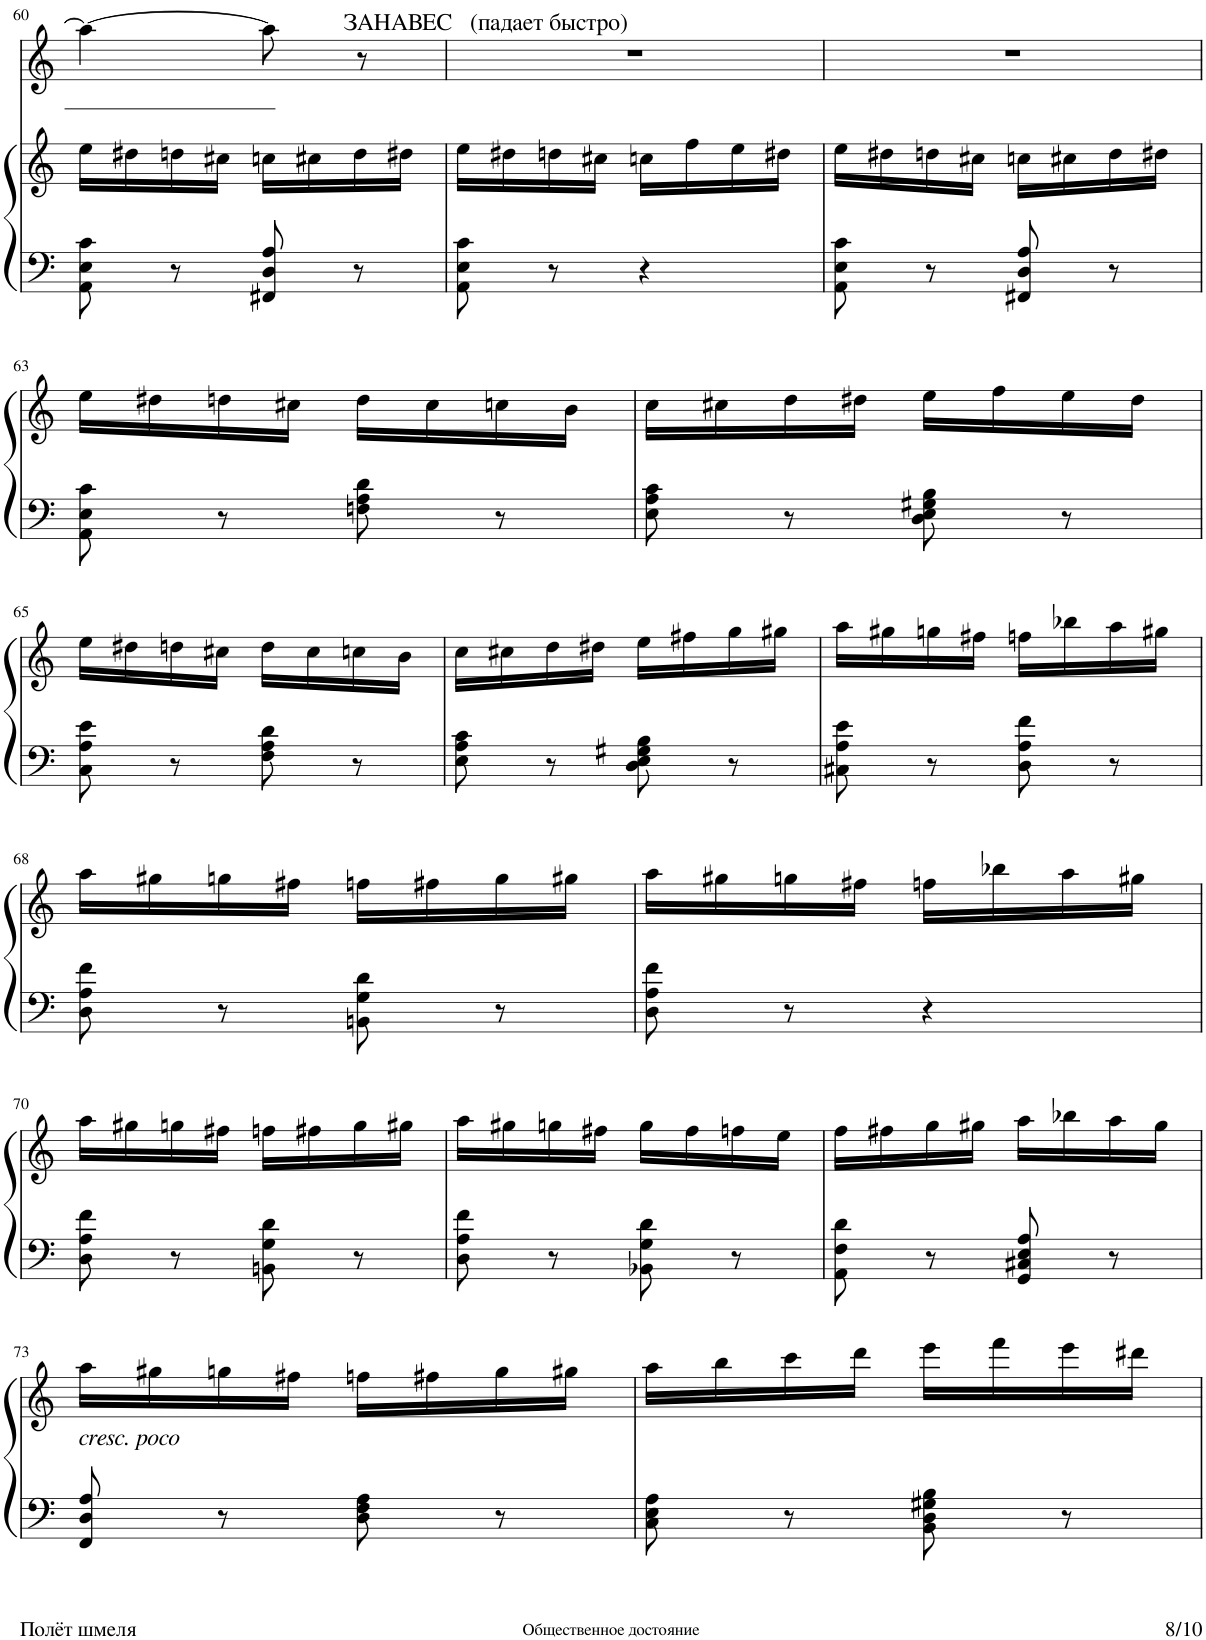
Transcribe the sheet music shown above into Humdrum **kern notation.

**kern	**kern	**kern
*part2	*part2	*part1
*staff3	*staff2	*staff1
*I"Piano	*	*I"Soprano
*I'Pno	*	*
!!LO:PB:g=z
*clefF4	*clefG2	*clefG2
*k[]	*k[]	*k[]
*M2/4	*M2/4	*M2/4
=60	=60	=60
8AA\ 8E\ 8c\	16ee\LL	4aa\_
.	16dd#X\	.
8r	16ddn\	.
.	16cc#X\JJ	.
8FF#X/ 8D/ 8A/	16ccn\LL	8aa\]
.	16cc#X\	.
!	!	!LO:TX:a:t=ЗАНАВЕС   (падает быстро)
8r	16dd\	8r
.	16dd#X\JJ	.
=61	=61	=61
8AA\ 8E\ 8c\	16ee\LL	2r
.	16dd#X\	.
8r	16ddn\	.
.	16cc#X\JJ	.
4r	16ccn\LL	.
.	16ff\	.
.	16ee\	.
.	16dd#X\JJ	.
=62	=62	=62
8AA\ 8E\ 8c\	16ee\LL	2r
.	16dd#X\	.
8r	16ddn\	.
.	16cc#X\JJ	.
8FF#X/ 8D/ 8A/	16ccn\LL	.
.	16cc#X\	.
8r	16dd\	.
.	16dd#X\JJ	.
!!LO:LB:g=z
=63	=63	=63
8AA\ 8E\ 8c\	16ee\LL	2r
.	16dd#X\	.
8r	16ddn\	.
.	16cc#X\JJ	.
8Fn\ 8A\ 8d\	16dd\LL	.
.	16cc#\	.
8r	16ccn\	.
.	16b\JJ	.
=64	=64	=64
8E\ 8A\ 8c\	16cc\LL	2r
.	16cc#X\	.
8r	16dd\	.
.	16dd#X\JJ	.
8D\ 8E\ 8G#X\ 8B\	16ee\LL	.
.	16ff\	.
8r	16ee\	.
.	16dd#\JJ	.
!!LO:LB:g=z
=65	=65	=65
8C\ 8A\ 8e\	16ee\LL	2r
.	16dd#X\	.
8r	16ddn\	.
.	16cc#X\JJ	.
8F\ 8A\ 8d\	16dd\LL	.
.	16cc#\	.
8r	16ccn\	.
.	16b\JJ	.
=66	=66	=66
8E\ 8A\ 8c\	16cc\LL	2r
.	16cc#X\	.
8r	16dd\	.
.	16dd#X\JJ	.
8D\ 8E\ 8G#X\ 8B\	16ee\LL	.
.	16ff#X\	.
8r	16gg\	.
.	16gg#X\JJ	.
=67	=67	=67
8C#X\ 8A\ 8e\	16aa\LL	2r
.	16gg#X\	.
8r	16ggn\	.
.	16ff#X\JJ	.
8D\ 8A\ 8f\	16ffn\LL	.
.	16bb-X\	.
8r	16aa\	.
.	16gg#X\JJ	.
!!LO:LB:g=z
=68	=68	=68
8D\ 8A\ 8f\	16aa\LL	2r
.	16gg#X\	.
8r	16ggn\	.
.	16ff#X\JJ	.
8BBn\ 8G\ 8d\	16ffn\LL	.
.	16ff#X\	.
8r	16gg\	.
.	16gg#X\JJ	.
=69	=69	=69
8D\ 8A\ 8f\	16aa\LL	2r
.	16gg#X\	.
8r	16ggn\	.
.	16ff#X\JJ	.
4r	16ffn\LL	.
.	16bb-X\	.
.	16aa\	.
.	16gg#X\JJ	.
!!LO:LB:g=z
=70	=70	=70
8D\ 8A\ 8f\	16aa\LL	2r
.	16gg#X\	.
8r	16ggn\	.
.	16ff#X\JJ	.
8BBn\ 8G\ 8d\	16ffn\LL	.
.	16ff#X\	.
8r	16gg\	.
.	16gg#X\JJ	.
=71	=71	=71
8D\ 8A\ 8f\	16aa\LL	2r
.	16gg#X\	.
8r	16ggn\	.
.	16ff#X\JJ	.
8BB-X\ 8G\ 8d\	16gg\LL	.
.	16ff#\	.
8r	16ffn\	.
.	16ee\JJ	.
=72	=72	=72
8AA\ 8F\ 8d\	16ff\LL	2r
.	16ff#X\	.
8r	16gg\	.
.	16gg#X\JJ	.
8GG/ 8C#X/ 8E/ 8A/	16aa\LL	.
.	16bb-X\	.
8r	16aa\	.
.	16gg#\JJ	.
!!LO:LB:g=z
=73	=73	=73
!	!LO:TX:b:i:t=cresc. poco	!
8FF/ 8D/ 8A/	16aa\LL	2r
.	16gg#X\	.
8r	16ggn\	.
.	16ff#X\JJ	.
8D\ 8F\ 8A\	16ffn\LL	.
.	16ff#X\	.
8r	16gg\	.
.	16gg#X\JJ	.
=74	=74	=74
8C\ 8E\ 8A\	16aa\LL	2r
.	16bb\	.
8r	16ccc\	.
.	16ddd\JJ	.
8BB\ 8D\ 8G#X\ 8B\	16eee\LL	.
.	16fff\	.
8r	16eee\	.
.	16ddd#X\JJ	.
=	=	=
*-	*-	*-
